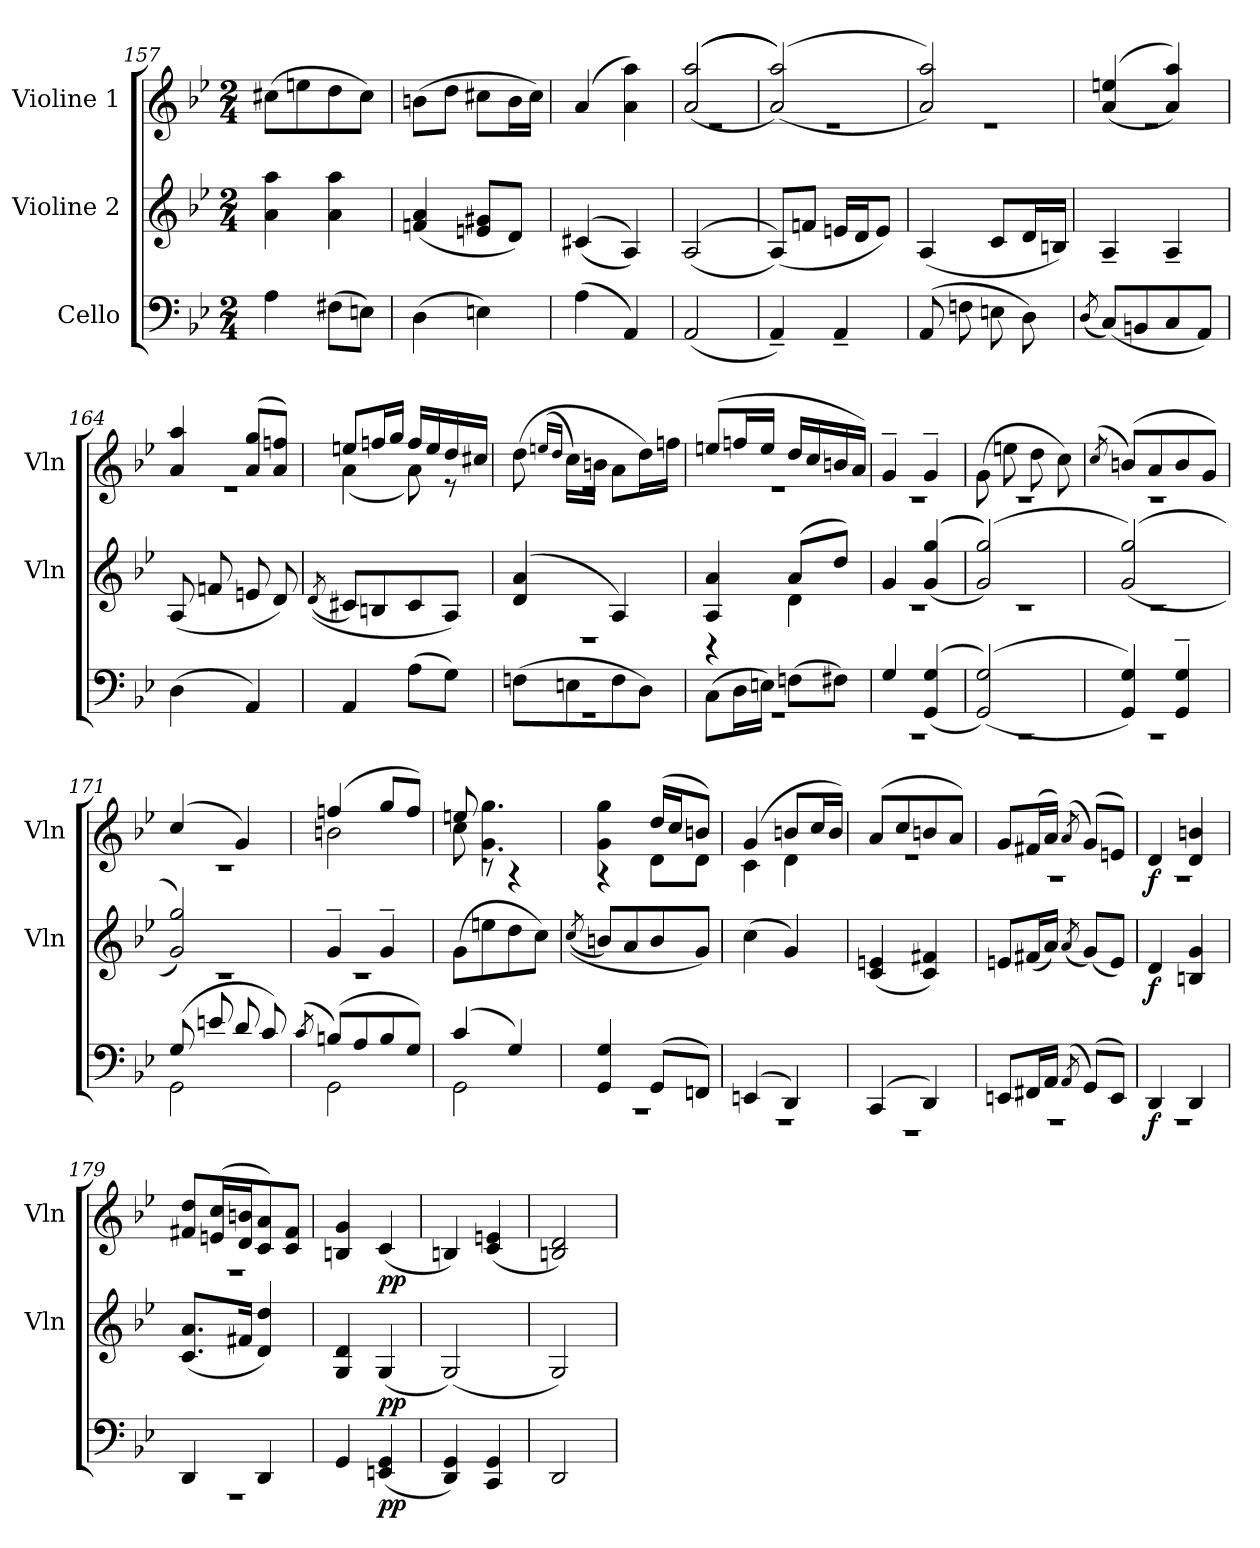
**kern	**dynam	**kern	**dynam	**kern	**dynam
*part3	*part3	*part2	*part2	*part1	*part1
*staff3	*staff3	*staff2	*staff2	*staff1	*staff1
*I"Cello	*	*I"Violine 2	*	*I"Violine 1	*
*	*	*I'Vln	*	*I'Vln	*
*clefF4	*	*clefG2	*	*clefG2	*
*k[b-e-]	*	*k[b-e-]	*	*k[b-e-]	*
*B-:	*	*B-:	*	*B-:	*
*M2/4	*	*M2/4	*	*M2/4	*
=157	=157	=157	=157	=157	=157
4A	.	4a 4aa	.	(>8cc#XL	.
.	.	.	.	8ee	.
(>8F#L	.	4a 4aa	.	8dd	.
8EJ)	.	.	.	8cc#J)	.
=158	=158	=158	=158	=158	=158
(>4D	.	(<4fn 4a	.	(>8bL	.
.	.	.	.	8ddJ	.
4E)	.	8e 8g#XL	.	8cc#XL	.
.	.	8dJ)	.	16bL	.
.	.	.	.	16cc#JJ)	.
=159	=159	=159	=159	=159	=159
(<4A	.	(<(<4c#X	.	(<4a	.
4AA)	.	4A))	.	4a 4aa)	.
!!LO:LB:g=z
=160	=160	=160	=160	=160	=160
*	*	*	*	*^	*
(<2AA	.	(<(<2A	.	(>(<(>(<2a/ 2aa/	2r	.
=161	=161	=161	=161	=161	=161	=161
4AA~)	.	(<8AL))	.	(>(<2a/ 2aa/))))	2r	.
.	.	8fnJ	.	.	.	.
4AA~	.	16eLL	.	.	.	.
.	.	16dJ	.	.	.	.
.	.	8eJ)	.	.	.	.
=162	=162	=162	=162	=162	=162	=162
(<8AA	.	(<4A	.	2a/ 2aa/))	2r	.
8Fn	.	.	.	.	.	.
8E	.	8cL	.	.	.	.
8D)	.	16dL	.	.	.	.
.	.	16BJJ)	.	.	.	.
=163	=163	=163	=163	=163	=163	=163
(<8qD/	.	.	.	.	.	.
(<8CL)	.	4A~	.	(>(<4a/ 4ee/	2r	.
8BB	.	.	.	.	.	.
8C	.	4A~	.	4a/ 4aa/))	.	.
8AAJ)	.	.	.	.	.	.
=164	=164	=164	=164	=164	=164	=164
(<4D	.	(<8A	.	4a/ 4aa/	2r	.
.	.	8fn	.	.	.	.
4AA)	.	8e	.	(>8a/ 8gg/L	.	.
.	.	8d)	.	8a/ 8ffn/J)	.	.
=165	=165	=165	=165	=165	=165	=165
.	.	(<(<8qd/	.	.	.	.
4AA	.	8c#XL)	.	8ee/L	(<4a\	.
.	.	8B	.	16ffn/L	.	.
.	.	.	.	16gg/JJ	.	.
(>8AL	.	8c#	.	16ff/LL	8a\)	.
.	.	.	.	16ee/	.	.
8GJ)	.	8AJ)	.	16dd/	8r	.
.	.	.	.	16cc#X/JJ	.	.
!!LO:LB:g=z	!!
=166	=166	=166	=166	=166	=166	=166
*^	*	*^	*	*	*	*
(>8Fn\L	2r	.	(<4d/ 4a/	2r	.	(>8dd\	2r	.
.	.	.	.	.	.	(<16qee/LL	.	.
.	.	.	.	.	.	16qdd/JJ	.	.
8E\	.	.	.	.	.	16cc\LL)	.	.
.	.	.	.	.	.	16b\JJ	.	.
8F\	.	.	4A/)	.	.	8a\L	.	.
8D\J)	.	.	.	.	.	16dd\L)	.	.
.	.	.	.	.	.	16ffn\JJ	.	.
=167	=167	=167	=167	=167	=167	=167	=167	=167
(>8C\L	2r	.	4A/ 4a/	4r	.	(>8ee/L	2r	.
16D\L	.	.	.	.	.	16ffn/L	.	.
16E\JJ)	.	.	.	.	.	16ee/JJ	.	.
(>8Fn\L	.	.	(>8a/L	4d\	.	16dd/LL	.	.
.	.	.	.	.	.	16cc/	.	.
8F#X\J)	.	.	8dd/J)	.	.	16b/	.	.
.	.	.	.	.	.	16a/JJ)	.	.
=168	=168	=168	=168	=168	=168	=168	=168	=168
4G/	2r	.	4g/	2r	.	4g~/	2r	.
(>(<4GG/ 4G/	.	.	(<(<(>4g/ 4gg/	.	.	4g~/	.	.
=169	=169	=169	=169	=169	=169	=169	=169	=169
(>(<2GG/ 2G/))	2r	.	(>2g/ 2gg/)))	2r	.	(>8g\	2r	.
.	.	.	.	.	.	8ee\	.	.
.	.	.	.	.	.	8dd\	.	.
.	.	.	.	.	.	8cc\)	.	.
=170	=170	=170	=170	=170	=170	=170	=170	=170
.	.	.	.	.	.	(<8qcc/	.	.
4GG/ 4G/))	2r	.	(<(>2g/ 2gg/)	2r	.	(<8b/L)	2r	.
.	.	.	.	.	.	8a/	.	.
4GG~/ 4G~/	.	.	.	.	.	8b/	.	.
.	.	.	.	.	.	8g/J)	.	.
=171	=171	=171	=171	=171	=171	=171	=171	=171
(>8G/	2GG\	.	2g/ 2gg/))	2r	.	(>4cc/	2r	.
8e/	.	.	.	.	.	.	.	.
8d/	.	.	.	.	.	4g/)	.	.
8c/)	.	.	.	.	.	.	.	.
=172	=172	=172	=172	=172	=172	=172	=172	=172
(<8qc/	.	.	.	.	.	.	.	.
(<8B/L)	2GG\	.	4g~/	2r	.	(>4ffn/	2b\	.
8A/	.	.	.	.	.	.	.	.
8B/	.	.	4g~/	.	.	8gg/L	.	.
8G/J)	.	.	.	.	.	8ff/J)	.	.
*	*	*	*v	*v	*	*	*	*
!!LO:LB:g=z	!!
=173	=173	=173	=173	=173	=173	=173	=173
(>4c/	2GG\	.	(>8gL	.	8ee/	8cc\	.
.	.	.	8ee	.	4.g\ 4.gg\	8r	.
4G/)	.	.	8dd	.	.	4r	.
.	.	.	8ccJ)	.	.	.	.
=174	=174	=174	=174	=174	=174	=174	=174
.	.	.	(<(<8qcc/	.	.	.	.
4GG/ 4G/	2r	.	8bL)	.	4g\ 4gg\	4r	.
.	.	.	8a	.	.	.	.
(<8GG/L	.	.	8b	.	(>16dd/LL	8d\L	.
.	.	.	.	.	16cc/J	.	.
8FFn/J)	.	.	8gJ)	.	8b/J)	8d\J	.
=175	=175	=175	=175	=175	=175	=175	=175
(<4EE/	2r	.	(<4cc	.	(>4g/	4c\	.
4DD/)	.	.	4g)	.	8b/L	4d\	.
.	.	.	.	.	16cc/L	.	.
.	.	.	.	.	16b/JJ)	.	.
=176	=176	=176	=176	=176	=176	=176	=176
(<4CC/	2r	.	(>4c 4e	.	(<8a/L	2r	.
.	.	.	.	.	8cc/	.	.
4DD/)	.	.	4c 4f#)	.	8b/	.	.
.	.	.	.	.	8a/J)	.	.
=177	=177	=177	=177	=177	=177	=177	=177
8EE/L	2r	.	8eL	.	8g/L	2r	.
16FF#/L	.	.	(<16f#L	.	(<16f#/L	.	.
16AA/JJ	.	.	16aJJ)	.	16a/JJ)	.	.
(<8qAA/	.	.	(<8qa/	.	(<8qa/	.	.
(<8GG/L)	.	.	(<8gL)	.	(<8g/L)	.	.
8EE/J)	.	.	8eJ)	.	8e/J)	.	.
=178	=178	=178	=178	=178	=178	=178	=178
!	!	!LO:DY:b	!	!LO:DY:b	!	!	!LO:DY:b
4DD/	2r	f	4d	f	4d/	2r	f
4DD/	.	.	4B 4g	.	4d/ 4b/	.	.
=179	=179	=179	=179	=179	=179	=179	=179
4DD/	2r	.	(>8.c 8.aL	.	8f#/ 8dd/L	2r	.
.	.	.	.	.	(<16e/ 16cc/L	.	.
.	.	.	16f#Jk	.	16d/ 16b/J	.	.
4DD/	.	.	4d 4dd)	.	8c/ 8a/)	.	.
.	.	.	.	.	8c/ 8f#/J	.	.
*v	*v	*	*	*	*v	*v	*
!!LO:LB:g=z
=180	=180	=180	=180	=180	=180
4GG	.	4G 4d	.	4B 4g	.
!	!LO:DY:b	!	!LO:DY:b	!	!LO:DY:b
(<4EE 4GG	pp	(<4G	pp	(<4c	pp
=181	=181	=181	=181	=181	=181
4DD 4GG)	.	(<2G)	.	4B)	.
4CC 4GG	.	.	.	(<4c 4e	.
=182	=182	=182	=182	=182	=182
2DD	.	2G)	.	2B 2d)	.
=	=	=	=	=	=
*-	*-	*-	*-	*-	*-
